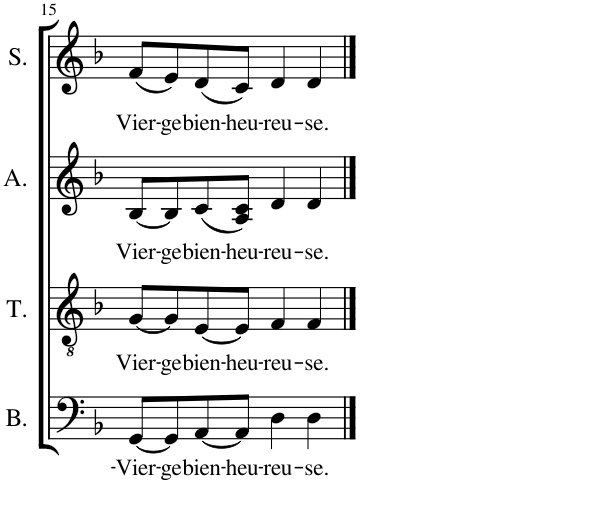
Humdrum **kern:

**kern	**text	**kern	**text	**kern	**text	**kern	**text
*part4	*part4	*part3	*part3	*part2	*part2	*part1	*part1
*staff4	*staff4	*staff3	*staff3	*staff2	*staff2	*staff1	*staff1
*I"Bass	*	*I"Tenor	*	*I"Alto	*	*I"Soprano	*
*I'B.	*	*I'T.	*	*I'A.	*	*I'S.	*
!!LO:PB:g=z
*clefF4	*	*clefGv2	*	*clefG2	*	*clefG2	*
*k[b-]	*	*k[b-]	*	*k[b-]	*	*k[b-]	*
*M4/4	*	*M4/4	*	*M4/4	*	*M4/4	*
*met(c)	*	*met(c)	*	*met(c)	*	*met(c)	*
=15	=15	=15	=15	=15	=15	=15	=15
!	!LO:LY:b	!	!LO:LY:b	!	!LO:LY:b	!	!LO:LY:b
[8GG/L	-Vier-	[8G/L	Vier-	[8B-/L	Vier-	(8f/L	Vier-
!	!LO:LY:b	!	!LO:LY:b	!	!LO:LY:b	!	!LO:LY:b
8GG/]	-ge	8G/]	-ge	8B-/]	-ge	8e/)	-ge
!	!LO:LY:b	!	!LO:LY:b	!	!LO:LY:b	!	!LO:LY:b
[8AA/	bien-	[8E/	bien-	(8c/	bien-	(8d/	bien-
!	!LO:LY:b	!	!LO:LY:b	!	!LO:LY:b	!	!LO:LY:b
8AA/J]	-heu-	8E/J]	-heu-	8A/ 8c/J)	-heu-	8c/J)	-heu-
!	!LO:LY:b	!	!LO:LY:b	!	!LO:LY:b	!	!LO:LY:b
4D\	-reu-	4F/	-reu-	4d/	-reu-	4d/	-reu-
!	!LO:LY:b	!	!LO:LY:b	!	!LO:LY:b	!	!LO:LY:b
4D\	-se.	4F/	-se.	4d/	-se.	4d/	-se.
==	==	==	==	==	==	==	==
*-	*-	*-	*-	*-	*-	*-	*-
